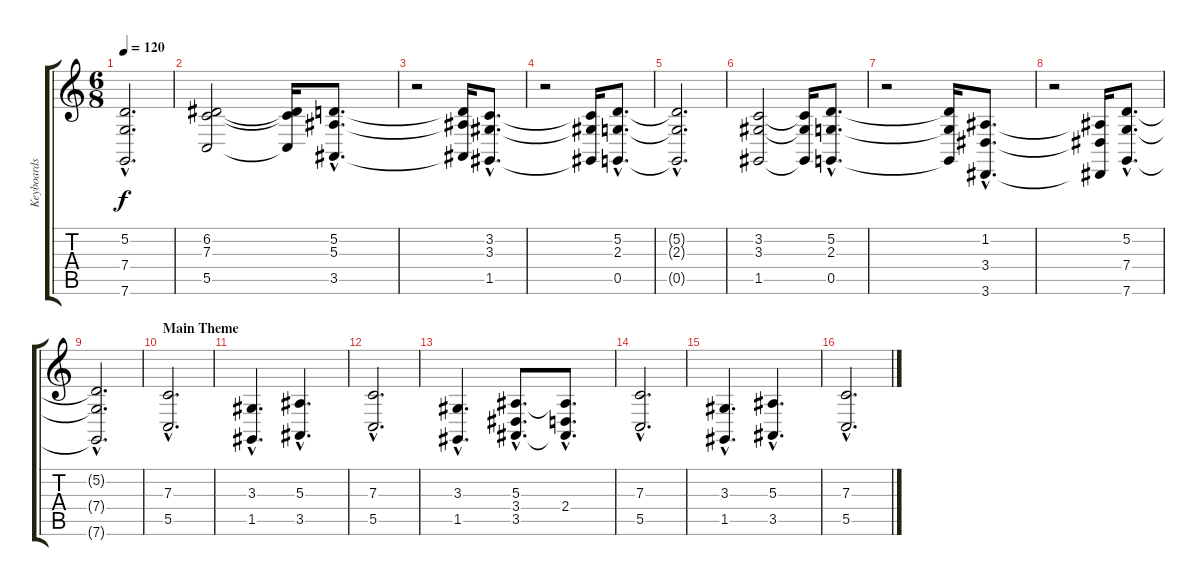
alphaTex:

\track ("Keyboards" "Keyboards") {instrument stringensemble1}
\staff {score tabs}
\tuning (D4 A3 F3 C3 G2 C2) {hide}
\ts (6 8)
\tempo 120
\clef g2
\ks c
(5.2{hac t} 7.4{hac t} 7.6{hac t}).2{d dy f} |
(6.2 7.3 5.5).2 (6.2{t} 7.3{t} 5.5{t}).16 (5.2{hac} 5.3{hac} 3.5{hac}).8{d} |
r.2 (5.2{t} 5.3{t} 3.5{t}).16 (3.2{hac} 3.3{hac} 1.5{hac}).8{d} |
r.2 (3.2{t} 3.3{t} 1.5{t}).16 (5.2{hac} 2.3{hac} 0.5{hac}).8{d} |
(5.2{hac t} 2.3{hac t} 0.5{hac t}).2{d} |
(3.2 3.3 1.5).2 (3.2{t} 3.3{t} 1.5{t}).16 (5.2{hac} 2.3{hac} 0.5{hac}).8{d} |
r.2 (5.2{t} 2.3{t} 0.5{t}).16 (1.2{hac} 3.4{hac} 3.6{hac}).8{d} |
r.2 (1.2{t} 3.4{t} 3.6{t}).16 (5.2{hac} 7.4{hac} 7.6{hac}).8{d} |
(5.2{hac t} 7.4{hac t} 7.6{hac t}).2{d} |
\section ("" "Main Theme")
(7.3{hac} 5.5{hac}).2{d volume 11} |
(3.3{hac} 1.5{hac}).4{d} (5.3{hac} 3.5{hac}).4{d} |
(7.3{hac} 5.5{hac}).2{d} |
(3.3{hac} 1.5{hac}).4{d} (5.3{hac} 3.4{hac} 3.5{hac}).8{d} (5.3{hac t} 2.4{hac} 3.5{hac t}).8{d} |
(7.3{hac} 5.5{hac}).2{d} |
(3.3{hac} 1.5{hac}).4{d} (5.3{hac} 3.5{hac}).4{d} |
(7.3{hac} 5.5{hac}).2{d}
